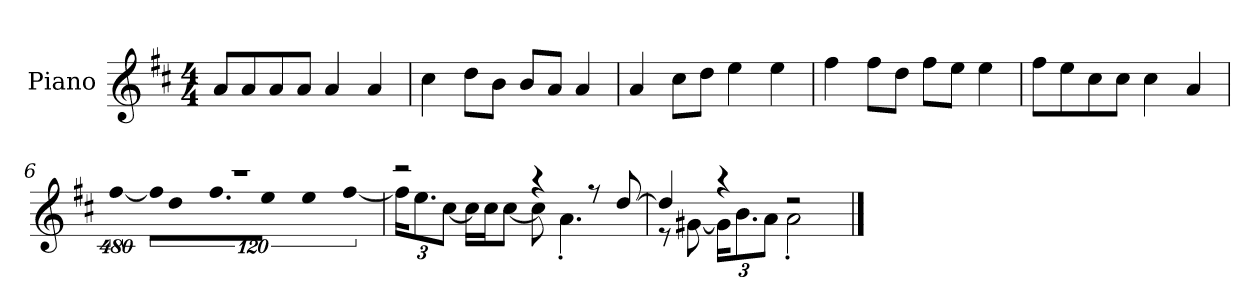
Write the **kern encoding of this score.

**kern
*part1
*staff1
*I"Piano
*I'P-no
*clefG2
*k[f#c#]
*M4/4
*MM90
=1
8a/L
8a/
8a/
8a/J
4a/
4a/
=2
4cc#\
8dd\L
8b\J
8b/L
8a/J
4a/
=3
4a/
8cc#\L
8dd\J
4ee\
4ee\
=4
4ff#\
8ff#\L
8dd\J
8ff#\L
8ee\J
4ee\
=5
8ff#\L
8ee\
8cc#\
8cc#\J
4cc#\
4a/
=6
*^
!	!LO:N:vis=4
1r	[1920%427ff#\
!	!LO:N:vis=16
.	1920%107ff#\KL]
!	!LO:N:vis=8
.	640%71dd\
.	9.ff#\
!	!LO:N:vis=8
.	640%71ee\J
!	!LO:N:vis=4
.	1920%427ee\
!	!LO:N:vis=8
.	[640%71ff#\
!!LO:LB:g=z	!!
=7	=7
*	*Xbrackettup
2r	24ff#\KL]
.	12.ee\
.	[12cc#\J
.	16cc#\LL]
.	16cc#\J
.	[8cc#\J
4r	8cc#\]
.	4.a'\
8r	.
[8dd/	.
=8	=8
4dd/]	8r
.	[8g#X\
4r	24g#\KL]
.	12.b\
.	12a\J
2r	2a'\
*v	*v
==
*-
